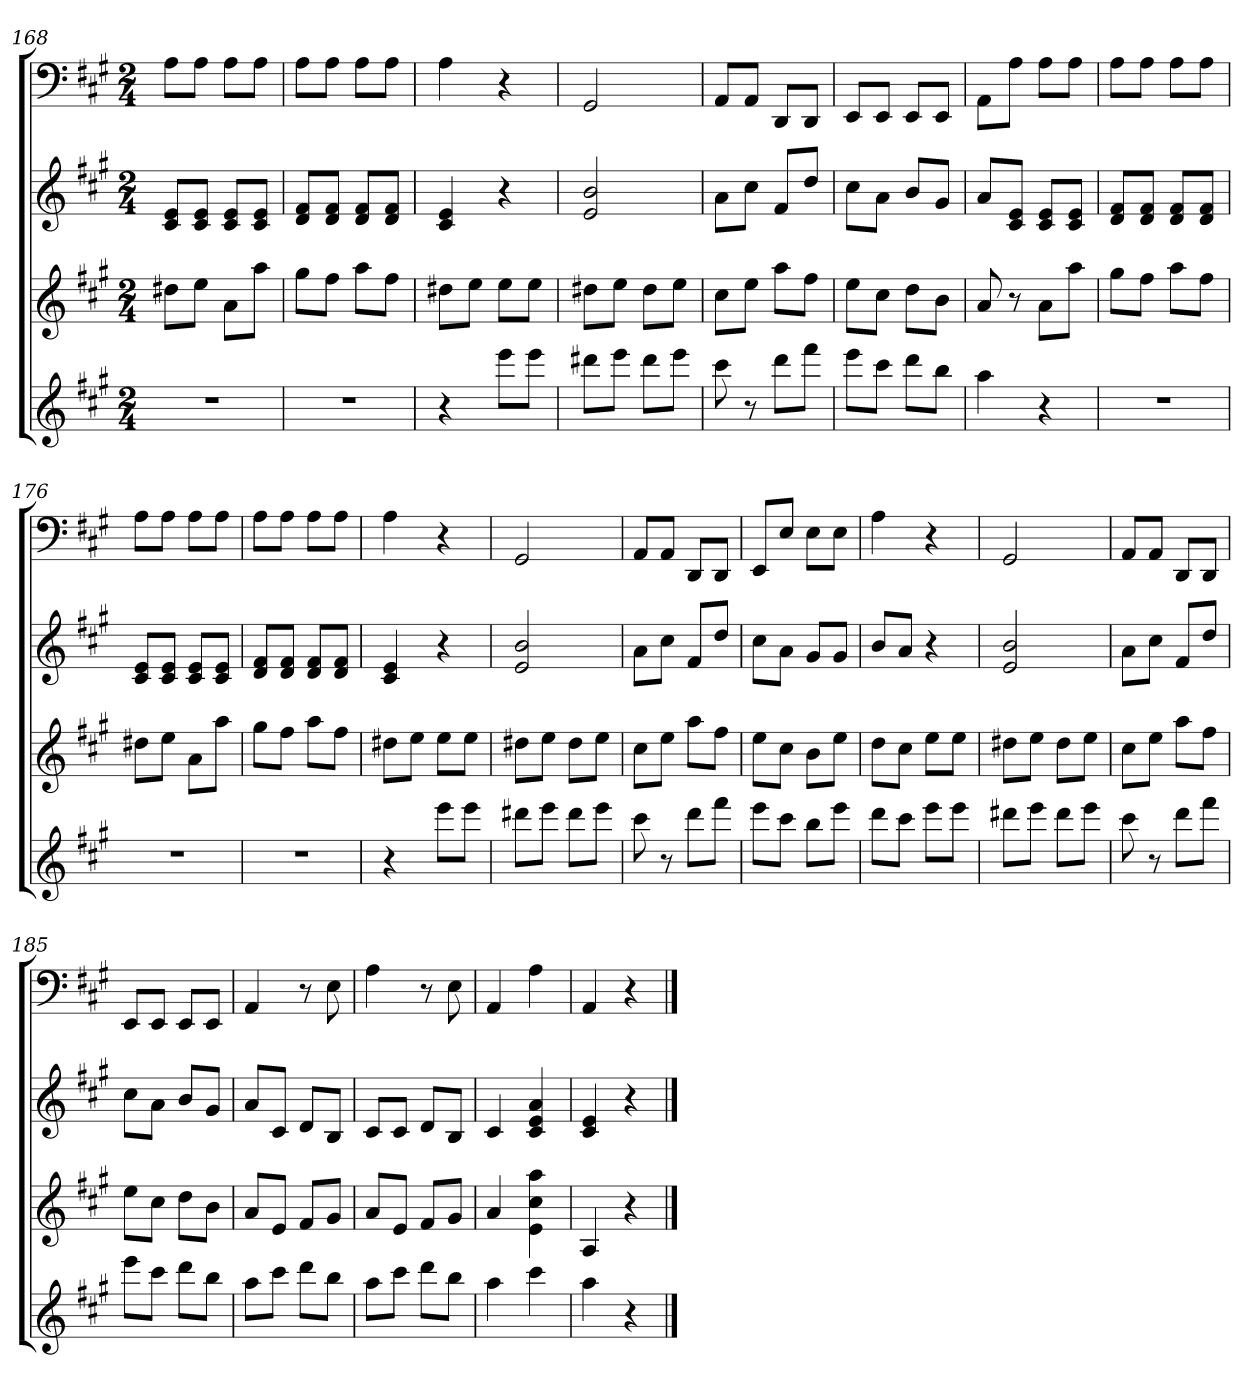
**kern	**kern	**kern	**kern
*part4	*part3	*part2	*part1
*staff4	*staff3	*staff2	*staff1
*k[f#c#g#]	*k[f#c#g#]	*k[f#c#g#]	*k[f#c#g#]
*A:	*A:	*A:	*A:
*M2/4	*M2/4	*M2/4	*M2/4
=168	=168	=168	=168
2r	8dd#XL	8c# 8eL	8AL
.	8eeJ	8c# 8eJ	8AJ
.	8aL	8c# 8eL	8AL
.	8aaJ	8c# 8eJ	8AJ
=169	=169	=169	=169
2r	8gg#L	8d 8f#L	8AL
.	8ff#J	8d 8f#J	8AJ
.	8aaL	8d 8f#L	8AL
.	8ff#J	8d 8f#J	8AJ
=170	=170	=170	=170
4r	8dd#XL	4c# 4e	4A
.	8eeJ	.	.
8eeeL	8eeL	4r	4r
8eeeJ	8eeJ	.	.
=171	=171	=171	=171
8ddd#XL	8dd#XL	2e 2b	2GG#
8eeeJ	8eeJ	.	.
8ddd#L	8dd#L	.	.
8eeeJ	8eeJ	.	.
=172	=172	=172	=172
8ccc#	8cc#L	8aL	8AAL
8r	8eeJ	8cc#J	8AAJ
8dddL	8aaL	8f#L	8DDL
8fff#J	8ff#J	8ddJ	8DDJ
=173	=173	=173	=173
8eeeL	8eeL	8cc#L	8EEL
8ccc#J	8cc#J	8aJ	8EEJ
8dddL	8ddL	8bL	8EEL
8bbJ	8bJ	8g#J	8EEJ
=174	=174	=174	=174
4aa	8a	8aL	8AAL
.	8r	8c# 8eJ	8AJ
4r	8aL	8c# 8eL	8AL
.	8aaJ	8c# 8eJ	8AJ
=175	=175	=175	=175
2r	8gg#L	8d 8f#L	8AL
.	8ff#J	8d 8f#J	8AJ
.	8aaL	8d 8f#L	8AL
.	8ff#J	8d 8f#J	8AJ
=176	=176	=176	=176
2r	8dd#XL	8c# 8eL	8AL
.	8eeJ	8c# 8eJ	8AJ
.	8aL	8c# 8eL	8AL
.	8aaJ	8c# 8eJ	8AJ
=177	=177	=177	=177
2r	8gg#L	8d 8f#L	8AL
.	8ff#J	8d 8f#J	8AJ
.	8aaL	8d 8f#L	8AL
.	8ff#J	8d 8f#J	8AJ
=178	=178	=178	=178
4r	8dd#XL	4c# 4e	4A
.	8eeJ	.	.
8eeeL	8eeL	4r	4r
8eeeJ	8eeJ	.	.
=179	=179	=179	=179
8ddd#XL	8dd#XL	2e 2b	2GG#
8eeeJ	8eeJ	.	.
8ddd#L	8dd#L	.	.
8eeeJ	8eeJ	.	.
=180	=180	=180	=180
8ccc#	8cc#L	8aL	8AAL
8r	8eeJ	8cc#J	8AAJ
8dddL	8aaL	8f#L	8DDL
8fff#J	8ff#J	8ddJ	8DDJ
=181	=181	=181	=181
8eeeL	8eeL	8cc#L	8EEL
8ccc#J	8cc#J	8aJ	8EJ
8bbL	8bL	8g#L	8EL
8eeeJ	8eeJ	8g#J	8EJ
=182	=182	=182	=182
8dddL	8ddL	8bL	4A
8ccc#J	8cc#J	8aJ	.
8eeeL	8eeL	4r	4r
8eeeJ	8eeJ	.	.
=183	=183	=183	=183
8ddd#XL	8dd#XL	2e 2b	2GG#
8eeeJ	8eeJ	.	.
8ddd#L	8dd#L	.	.
8eeeJ	8eeJ	.	.
=184	=184	=184	=184
8ccc#	8cc#L	8aL	8AAL
8r	8eeJ	8cc#J	8AAJ
8dddL	8aaL	8f#L	8DDL
8fff#J	8ff#J	8ddJ	8DDJ
=185	=185	=185	=185
8eeeL	8eeL	8cc#L	8EEL
8ccc#J	8cc#J	8aJ	8EEJ
8dddL	8ddL	8bL	8EEL
8bbJ	8bJ	8g#J	8EEJ
=186	=186	=186	=186
8aaL	8aL	8aL	4AA
8ccc#J	8eJ	8c#J	.
8dddL	8f#L	8dL	8r
8bbJ	8g#J	8BJ	8E
=187	=187	=187	=187
8aaL	8aL	8c#L	4A
8ccc#J	8eJ	8c#J	.
8dddL	8f#L	8dL	8r
8bbJ	8g#J	8BJ	8E
=188	=188	=188	=188
4aa	4a	4c#	4AA
4ccc#	4e 4cc# 4aa	4c# 4e 4a	4A
=189	=189	=189	=189
4aa	4A	4c# 4e	4AA
4r	4r	4r	4r
==	==	==	==
*-	*-	*-	*-
